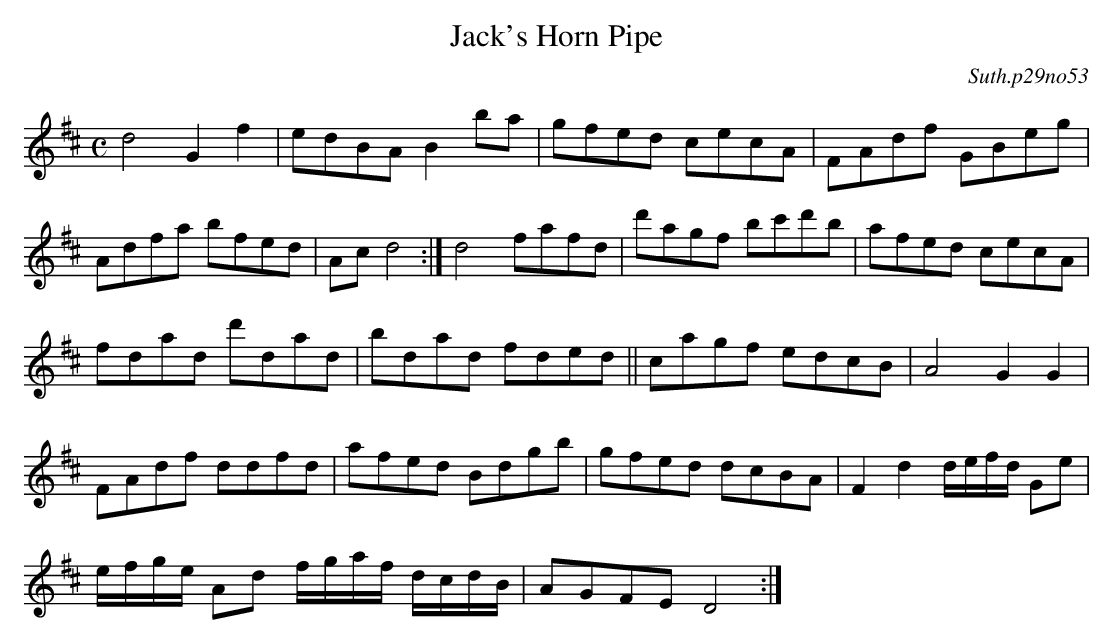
X:1
T:Jack's Horn Pipe
C:Suth.p29no53
M:C
L:1/8
K:D
d4G2f2|edBAB2 ba|gfed cecA|FAdf GBeg|
Adfa bfed|Acd4:|d4fafd|d'agf bc'd'b|afed cecA|
fdad d'dad|bdad fded||cagf edcB|A4G2G2|
FAdf ddfd|afed Bdgb|gfed dcBA|F2d2d/e/f/d/ Ge|
e/f/g/e/ Ad f/g/a/f/ d/c/d/B/|AGFE D4:|
